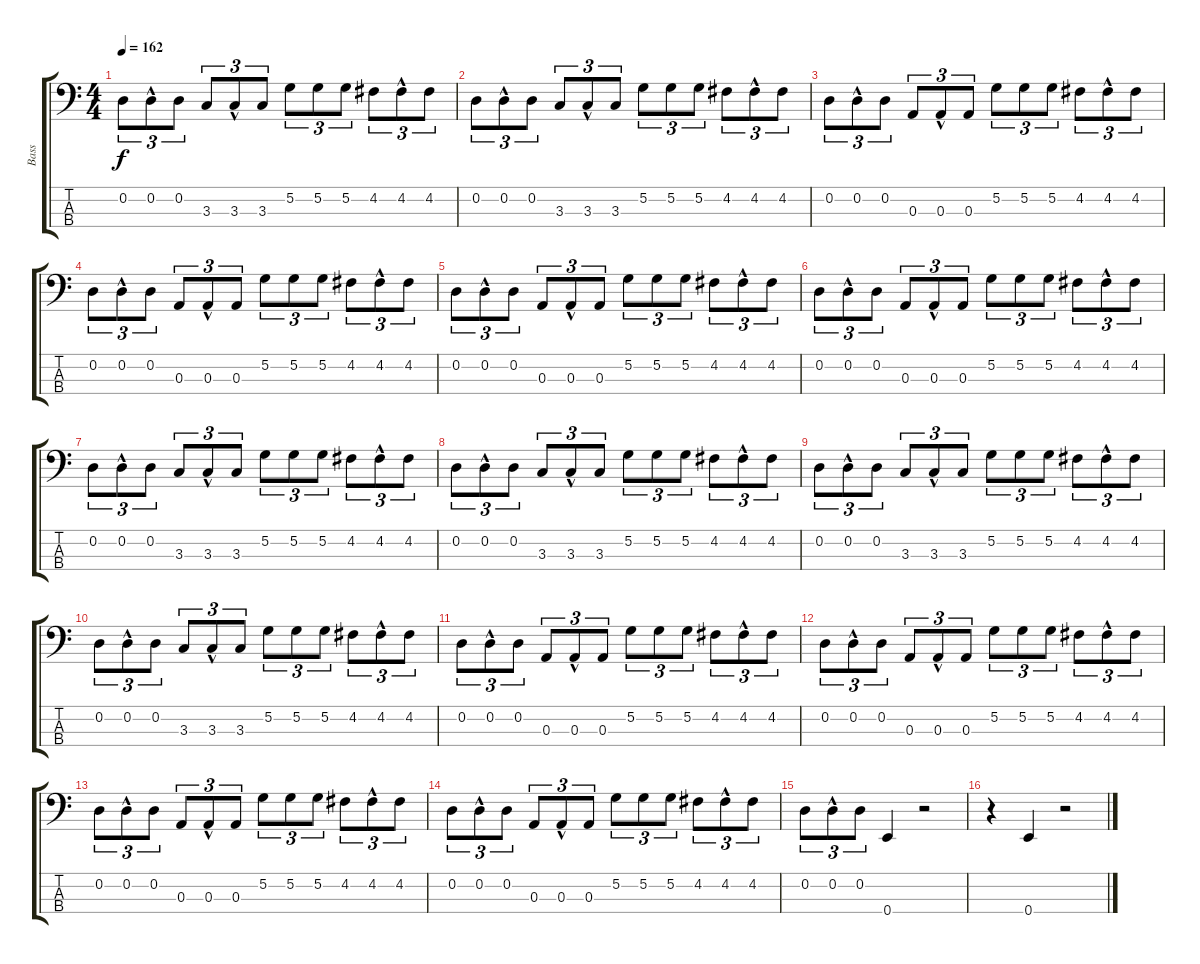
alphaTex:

\track ("Bass" "Bass") {instrument electricbassfinger}
\staff {score tabs}
\tuning (G2 D2 A1 E1) {hide}
\ts (4 4)
\tempo 162
\clef f4
\ks c
0.2.8{tu (3 2) dy f} 0.2{hac}.8{tu (3 2)} 0.2.8{tu (3 2)} 3.3.8{tu (3 2)} 3.3{hac}.8{tu (3 2)} 3.3.8{tu (3 2)} 5.2.8{tu (3 2)} 5.2.8{tu (3 2)} 5.2.8{tu (3 2)} 4.2.8{tu (3 2)} 4.2{hac}.8{tu (3 2)} 4.2.8{tu (3 2)} |
0.2.8{tu (3 2)} 0.2{hac}.8{tu (3 2)} 0.2.8{tu (3 2)} 3.3.8{tu (3 2)} 3.3{hac}.8{tu (3 2)} 3.3.8{tu (3 2)} 5.2.8{tu (3 2)} 5.2.8{tu (3 2)} 5.2.8{tu (3 2)} 4.2.8{tu (3 2)} 4.2{hac}.8{tu (3 2)} 4.2.8{tu (3 2)} |
0.2.8{tu (3 2)} 0.2{hac}.8{tu (3 2)} 0.2.8{tu (3 2)} 0.3.8{tu (3 2)} 0.3{hac}.8{tu (3 2)} 0.3.8{tu (3 2)} 5.2.8{tu (3 2)} 5.2.8{tu (3 2)} 5.2.8{tu (3 2)} 4.2.8{tu (3 2)} 4.2{hac}.8{tu (3 2)} 4.2.8{tu (3 2)} |
0.2.8{tu (3 2)} 0.2{hac}.8{tu (3 2)} 0.2.8{tu (3 2)} 0.3.8{tu (3 2)} 0.3{hac}.8{tu (3 2)} 0.3.8{tu (3 2)} 5.2.8{tu (3 2)} 5.2.8{tu (3 2)} 5.2.8{tu (3 2)} 4.2.8{tu (3 2)} 4.2{hac}.8{tu (3 2)} 4.2.8{tu (3 2)} |
0.2.8{tu (3 2)} 0.2{hac}.8{tu (3 2)} 0.2.8{tu (3 2)} 0.3.8{tu (3 2)} 0.3{hac}.8{tu (3 2)} 0.3.8{tu (3 2)} 5.2.8{tu (3 2)} 5.2.8{tu (3 2)} 5.2.8{tu (3 2)} 4.2.8{tu (3 2)} 4.2{hac}.8{tu (3 2)} 4.2.8{tu (3 2)} |
0.2.8{tu (3 2)} 0.2{hac}.8{tu (3 2)} 0.2.8{tu (3 2)} 0.3.8{tu (3 2)} 0.3{hac}.8{tu (3 2)} 0.3.8{tu (3 2)} 5.2.8{tu (3 2)} 5.2.8{tu (3 2)} 5.2.8{tu (3 2)} 4.2.8{tu (3 2)} 4.2{hac}.8{tu (3 2)} 4.2.8{tu (3 2)} |
0.2.8{tu (3 2)} 0.2{hac}.8{tu (3 2)} 0.2.8{tu (3 2)} 3.3.8{tu (3 2)} 3.3{hac}.8{tu (3 2)} 3.3.8{tu (3 2)} 5.2.8{tu (3 2)} 5.2.8{tu (3 2)} 5.2.8{tu (3 2)} 4.2.8{tu (3 2)} 4.2{hac}.8{tu (3 2)} 4.2.8{tu (3 2)} |
0.2.8{tu (3 2)} 0.2{hac}.8{tu (3 2)} 0.2.8{tu (3 2)} 3.3.8{tu (3 2)} 3.3{hac}.8{tu (3 2)} 3.3.8{tu (3 2)} 5.2.8{tu (3 2)} 5.2.8{tu (3 2)} 5.2.8{tu (3 2)} 4.2.8{tu (3 2)} 4.2{hac}.8{tu (3 2)} 4.2.8{tu (3 2)} |
0.2.8{tu (3 2)} 0.2{hac}.8{tu (3 2)} 0.2.8{tu (3 2)} 3.3.8{tu (3 2)} 3.3{hac}.8{tu (3 2)} 3.3.8{tu (3 2)} 5.2.8{tu (3 2)} 5.2.8{tu (3 2)} 5.2.8{tu (3 2)} 4.2.8{tu (3 2)} 4.2{hac}.8{tu (3 2)} 4.2.8{tu (3 2)} |
0.2.8{tu (3 2)} 0.2{hac}.8{tu (3 2)} 0.2.8{tu (3 2)} 3.3.8{tu (3 2)} 3.3{hac}.8{tu (3 2)} 3.3.8{tu (3 2)} 5.2.8{tu (3 2)} 5.2.8{tu (3 2)} 5.2.8{tu (3 2)} 4.2.8{tu (3 2)} 4.2{hac}.8{tu (3 2)} 4.2.8{tu (3 2)} |
0.2.8{tu (3 2)} 0.2{hac}.8{tu (3 2)} 0.2.8{tu (3 2)} 0.3.8{tu (3 2)} 0.3{hac}.8{tu (3 2)} 0.3.8{tu (3 2)} 5.2.8{tu (3 2)} 5.2.8{tu (3 2)} 5.2.8{tu (3 2)} 4.2.8{tu (3 2)} 4.2{hac}.8{tu (3 2)} 4.2.8{tu (3 2)} |
0.2.8{tu (3 2)} 0.2{hac}.8{tu (3 2)} 0.2.8{tu (3 2)} 0.3.8{tu (3 2)} 0.3{hac}.8{tu (3 2)} 0.3.8{tu (3 2)} 5.2.8{tu (3 2)} 5.2.8{tu (3 2)} 5.2.8{tu (3 2)} 4.2.8{tu (3 2)} 4.2{hac}.8{tu (3 2)} 4.2.8{tu (3 2)} |
0.2.8{tu (3 2)} 0.2{hac}.8{tu (3 2)} 0.2.8{tu (3 2)} 0.3.8{tu (3 2)} 0.3{hac}.8{tu (3 2)} 0.3.8{tu (3 2)} 5.2.8{tu (3 2)} 5.2.8{tu (3 2)} 5.2.8{tu (3 2)} 4.2.8{tu (3 2)} 4.2{hac}.8{tu (3 2)} 4.2.8{tu (3 2)} |
0.2.8{tu (3 2)} 0.2{hac}.8{tu (3 2)} 0.2.8{tu (3 2)} 0.3.8{tu (3 2)} 0.3{hac}.8{tu (3 2)} 0.3.8{tu (3 2)} 5.2.8{tu (3 2)} 5.2.8{tu (3 2)} 5.2.8{tu (3 2)} 4.2.8{tu (3 2)} 4.2{hac}.8{tu (3 2)} 4.2.8{tu (3 2)} |
0.2.8{tu (3 2)} 0.2{hac}.8{tu (3 2)} 0.2.8{tu (3 2)} 0.4.4 r.2 |
r.4 0.4.4 r.2
